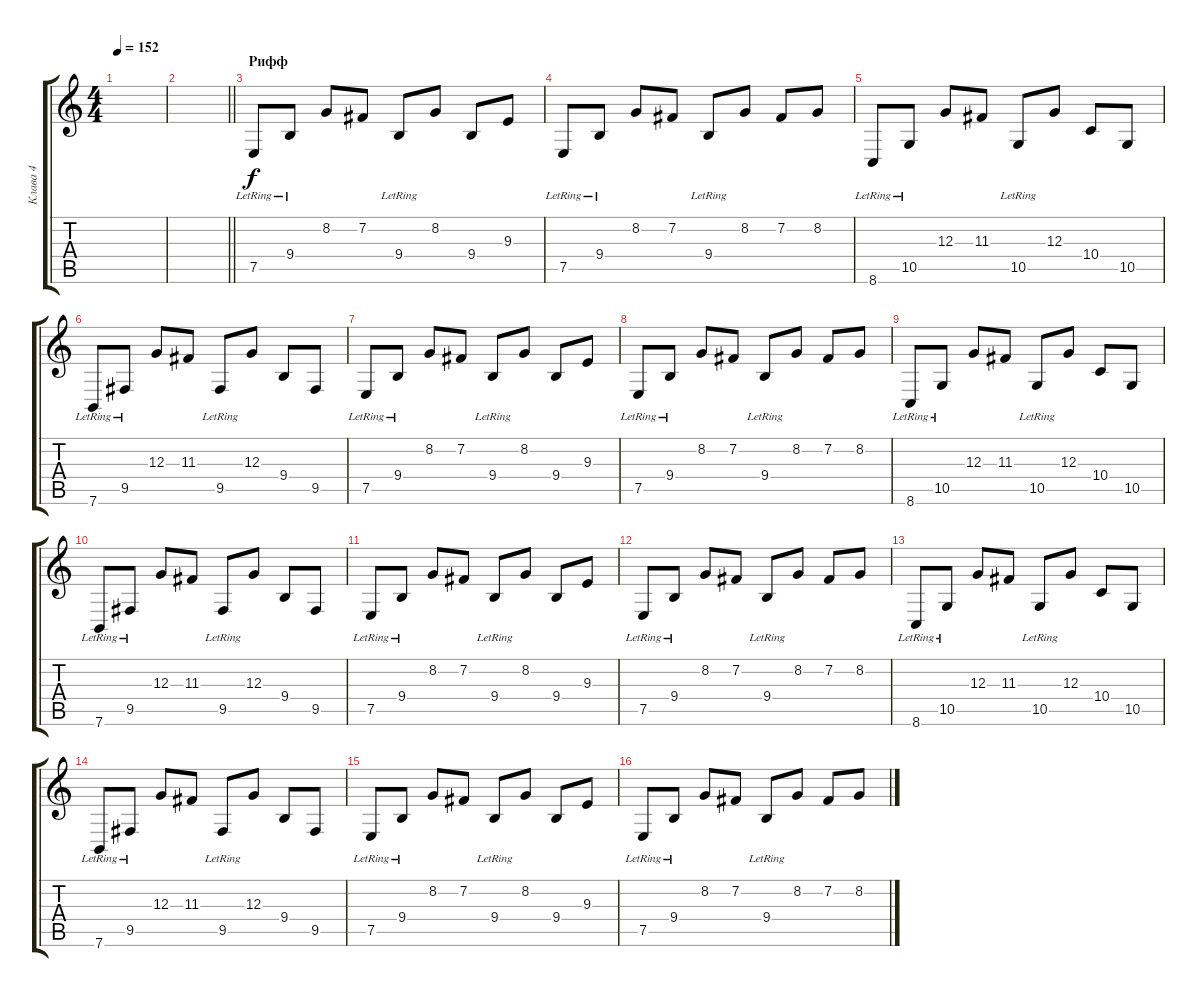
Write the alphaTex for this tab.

\track ("Клава 4" "Клава 4") {instrument acousticgrandpiano}
\staff {score tabs}
\tuning (E4 B3 G3 D3 A2 E2) {hide}
\ts (4 4)
\tempo 152
\clef g2
\ks c
|
\barLineRight lightlight
|
\section ("" "Рифф")
7.5{lr}.8 9.4{lr}.8 8.2.8 7.2.8 9.4{lr}.8 8.2.8 9.4.8 9.3.8 |
7.5{lr}.8 9.4{lr}.8 8.2.8 7.2.8 9.4{lr}.8 8.2.8 7.2.8 8.2.8 |
8.6{lr}.8 10.5{lr}.8 12.3.8 11.3.8 10.5{lr}.8 12.3.8 10.4.8 10.5.8 |
7.6{lr}.8 9.5{lr}.8 12.3.8 11.3.8 9.5{lr}.8 12.3.8 9.4.8 9.5.8 |
7.5{lr}.8 9.4{lr}.8 8.2.8 7.2.8 9.4{lr}.8 8.2.8 9.4.8 9.3.8 |
7.5{lr}.8 9.4{lr}.8 8.2.8 7.2.8 9.4{lr}.8 8.2.8 7.2.8 8.2.8 |
8.6{lr}.8 10.5{lr}.8 12.3.8 11.3.8 10.5{lr}.8 12.3.8 10.4.8 10.5.8 |
7.6{lr}.8 9.5{lr}.8 12.3.8 11.3.8 9.5{lr}.8 12.3.8 9.4.8 9.5.8 |
7.5{lr}.8 9.4{lr}.8 8.2.8 7.2.8 9.4{lr}.8 8.2.8 9.4.8 9.3.8 |
7.5{lr}.8 9.4{lr}.8 8.2.8 7.2.8 9.4{lr}.8 8.2.8 7.2.8 8.2.8 |
8.6{lr}.8 10.5{lr}.8 12.3.8 11.3.8 10.5{lr}.8 12.3.8 10.4.8 10.5.8 |
7.6{lr}.8 9.5{lr}.8 12.3.8 11.3.8 9.5{lr}.8 12.3.8 9.4.8 9.5.8 |
7.5{lr}.8 9.4{lr}.8 8.2.8 7.2.8 9.4{lr}.8 8.2.8 9.4.8 9.3.8 |
7.5{lr}.8 9.4{lr}.8 8.2.8 7.2.8 9.4{lr}.8 8.2.8 7.2.8 8.2.8
